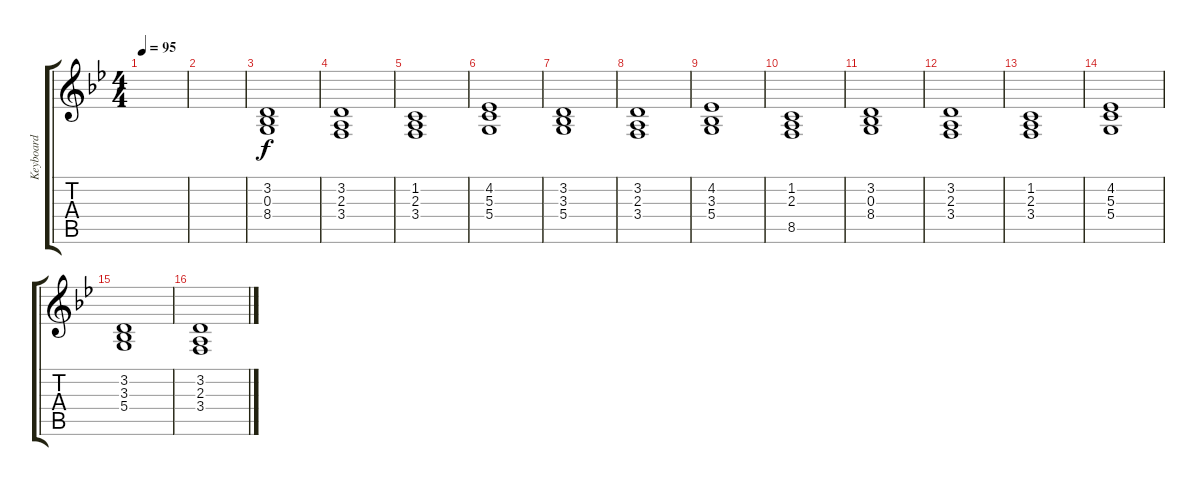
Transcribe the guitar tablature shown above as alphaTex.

\track ("Keyboard" "Keyboard") {instrument stringensemble2}
\staff {score tabs}
\tuning (E4 B3 G3 D3 A2 E2) {hide}
\ts (4 4)
\tempo 95
\clef g2
\ks gminor
|
|
(3.2 0.3 8.4).1 |
(3.2 2.3 3.4).1 |
(1.2 2.3 3.4).1 |
(4.2 5.3 5.4).1 |
(3.2 3.3 5.4).1 |
(3.2 2.3 3.4).1 |
(4.2 3.3 5.4).1 |
(1.2 2.3 8.5).1 |
(3.2 0.3 8.4).1 |
(3.2 2.3 3.4).1 |
(1.2 2.3 3.4).1 |
(4.2 5.3 5.4).1 |
(3.2 3.3 5.4).1 |
(3.2 2.3 3.4).1
